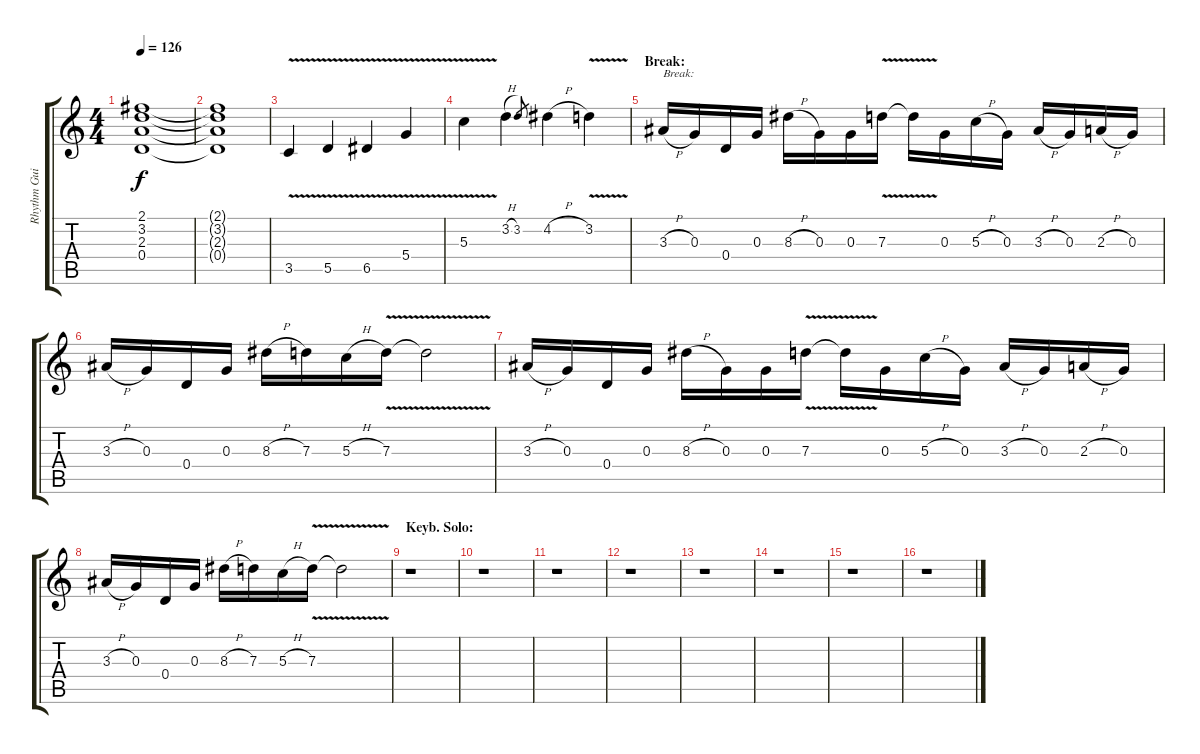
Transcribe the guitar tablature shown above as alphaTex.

\track ("Rhythm Guitar 2" "Rhythm Gui") {instrument distortionguitar}
\staff {score tabs}
\tuning (E4 B3 G3 D3 A2 E2) {hide}
\ts (4 4)
\tempo 126
\clef g2
\ks c
(2.1 3.2 2.3 0.4).1{dy f} |
(2.1{t} 3.2{t} 2.3{t} 0.4{t}).1 |
3.5{v}.4 5.5{v}.4 6.5{v}.4 5.4{v}.4 |
5.3{v}.4 3.2{h}.4 3.2.8{gr} 4.2{h}.4 3.2{v}.4 |
\section ("" "Break:")
3.3{h}.16{txt "Break:"} 0.3.16 0.4.16 0.3.16 8.3{h}.16 0.3.16 0.3.16 7.3{v}.16 7.3{t}.16 0.3.16 5.3{h}.16 0.3.16 3.3{h}.16 0.3.16 2.3{h}.16 0.3.16 |
3.3{h}.16 0.3.16 0.4.16 0.3.16 8.3{h}.16 7.3.16 5.3{h}.16 7.3{v}.16 7.3{t}.2 |
3.3{h}.16 0.3.16 0.4.16 0.3.16 8.3{h}.16 0.3.16 0.3.16 7.3{v}.16 7.3{t}.16 0.3.16 5.3{h}.16 0.3.16 3.3{h}.16 0.3.16 2.3{h}.16 0.3.16 |
3.3{h}.16 0.3.16 0.4.16 0.3.16 8.3{h}.16 7.3.16 5.3{h}.16 7.3{v}.16 7.3{t}.2 |
\section ("" "Keyb. Solo:")
r.1 |
r.1 |
r.1 |
r.1 |
r.1 |
r.1 |
r.1 |
r.1
